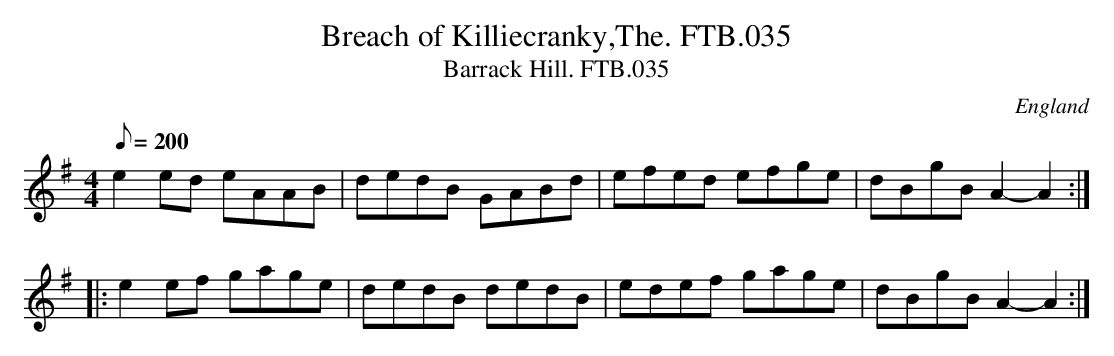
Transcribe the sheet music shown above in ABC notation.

X:1
T:Breach of Killiecranky,The. FTB.035
T:Barrack Hill. FTB.035
M:4/4
Q:200
O:England
K:G
e2ed eAAB|dedB GABd|efed efge|dBgBA2-A2:|
|:e2ef gage|dedB dedB|edef gage|dBgBA2-A2:|
